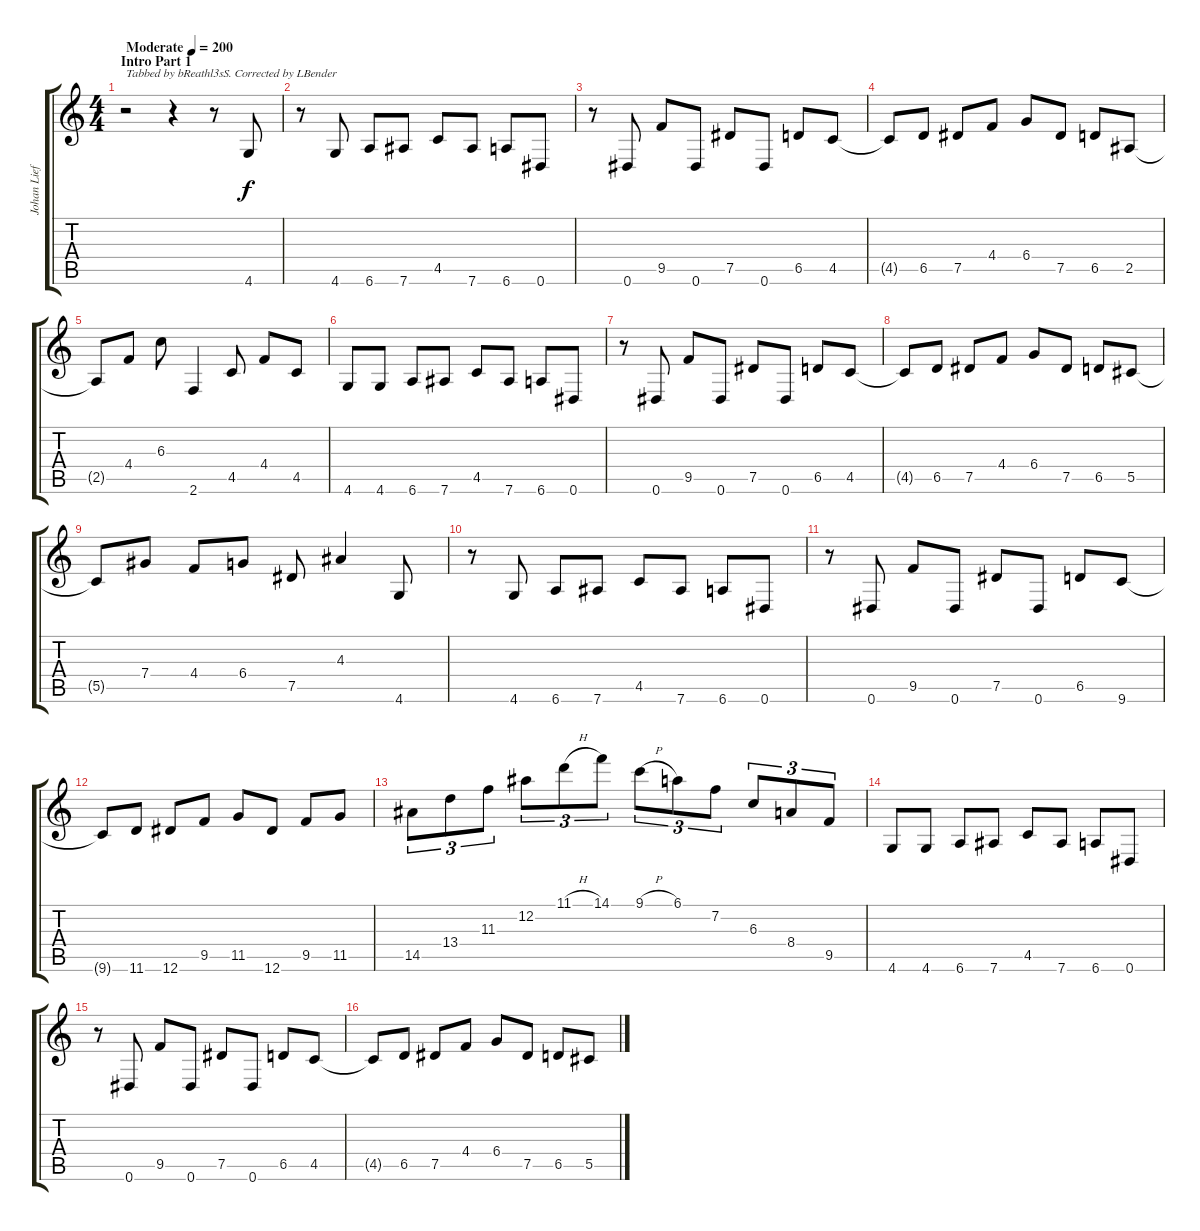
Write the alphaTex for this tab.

\track ("Johan Liefvendahl" "Johan Lief") {instrument overdrivenguitar}
\staff {score tabs}
\tuning (Eb4 Bb3 Gb3 Db3 Ab2 Eb2) {hide}
\ts (4 4)
\section ("" "Intro Part 1")
\tempo (200 "Moderate")
\clef g2
\ks c
r.2{txt "Tabbed by bReathl3sS. Corrected by LBender" dy f instrument overdrivenguitar} r.4 r.8 4.6.8 |
r.8 4.6.8 6.6.8 7.6.8 4.5.8 7.6.8 6.6.8 0.6.8 |
r.8 0.6.8 9.5.8 0.6.8 7.5.8 0.6.8 6.5.8 4.5.8 |
4.5{t}.8 6.5.8 7.5.8 4.4.8 6.4.8 7.5.8 6.5.8 2.5.8 |
2.5{t}.8 4.4.8 6.3.8 2.6.4 4.5.8 4.4.8 4.5.8 |
4.6.8 4.6.8 6.6.8 7.6.8 4.5.8 7.6.8 6.6.8 0.6.8 |
r.8 0.6.8 9.5.8 0.6.8 7.5.8 0.6.8 6.5.8 4.5.8 |
4.5{t}.8 6.5.8 7.5.8 4.4.8 6.4.8 7.5.8 6.5.8 5.5.8 |
5.5{t}.8 7.4.8 4.4.8 6.4.8 7.5.8 4.3.4 4.6.8 |
r.8 4.6.8 6.6.8 7.6.8 4.5.8 7.6.8 6.6.8 0.6.8 |
r.8 0.6.8 9.5.8 0.6.8 7.5.8 0.6.8 6.5.8 9.6.8 |
9.6{t}.8 11.6.8 12.6.8 9.5.8 11.5.8 12.6.8 9.5.8 11.5.8 |
14.5.8{tu (3 2)} 13.4.8{tu (3 2)} 11.3.8{tu (3 2)} 12.2.8{tu (3 2)} 11.1{h}.8{tu (3 2)} 14.1.8{tu (3 2)} 9.1{h}.8{tu (3 2)} 6.1.8{tu (3 2)} 7.2.8{tu (3 2)} 6.3.8{tu (3 2)} 8.4.8{tu (3 2)} 9.5.8{tu (3 2)} |
4.6.8 4.6.8 6.6.8 7.6.8 4.5.8 7.6.8 6.6.8 0.6.8 |
r.8 0.6.8 9.5.8 0.6.8 7.5.8 0.6.8 6.5.8 4.5.8 |
4.5{t}.8 6.5.8 7.5.8 4.4.8 6.4.8 7.5.8 6.5.8 5.5.8
